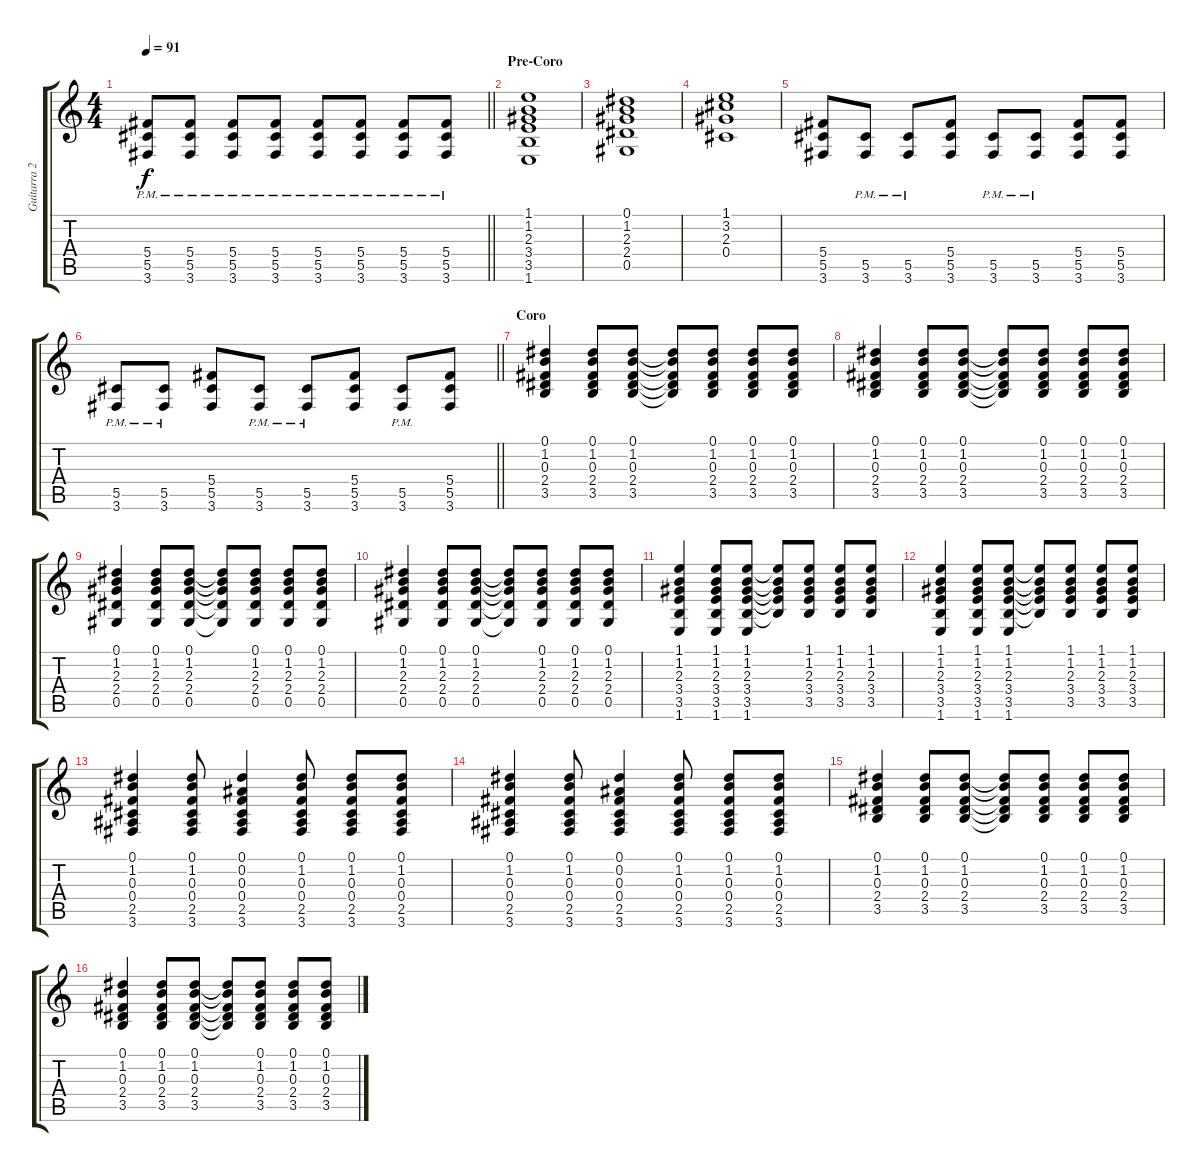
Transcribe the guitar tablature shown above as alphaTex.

\track ("Guitarra 2" "Guitarra 2") {instrument acousticguitarsteel}
\staff {score tabs}
\tuning (Eb4 Bb3 Gb3 Db3 Ab2 Eb2) {hide}
\ts (4 4)
\tempo 91
\clef g2
\barLineRight lightlight
\ks c
(5.4{pm} 5.5{pm} 3.6{pm}).8{dy f} (5.4{pm} 5.5{pm} 3.6{pm}).8 (5.4{pm} 5.5{pm} 3.6{pm}).8 (5.4{pm} 5.5{pm} 3.6{pm}).8 (5.4{pm} 5.5{pm} 3.6{pm}).8 (5.4{pm} 5.5{pm} 3.6{pm}).8 (5.4{pm} 5.5{pm} 3.6{pm}).8 (5.4{pm} 5.5{pm} 3.6{pm}).8 |
\section ("" "Pre-Coro")
(1.1 1.2 2.3 3.4 3.5 1.6).1 |
(0.1 1.2 2.3 2.4 0.5).1 |
(1.1 3.2 2.3 0.4).1 |
(5.4 5.5 3.6).8 (5.5{pm} 3.6{pm}).8 (5.5{pm} 3.6{pm}).8 (5.4 5.5 3.6).8 (5.5{pm} 3.6{pm}).8 (5.5{pm} 3.6{pm}).8 (5.4 5.5 3.6).8 (5.4 5.5 3.6).8 |
\barLineRight lightlight
(5.5{pm} 3.6{pm}).8 (5.5{pm} 3.6{pm}).8 (5.4 5.5 3.6).8 (5.5{pm} 3.6{pm}).8 (5.5{pm} 3.6{pm}).8 (5.4 5.5 3.6).8 (5.5{pm} 3.6{pm}).8 (5.4 5.5 3.6).8 |
\section ("" "Coro")
(0.1 1.2 0.3 2.4 3.5).4 (0.1 1.2 0.3 2.4 3.5).8 (0.1 1.2 0.3 2.4 3.5).8 (0.1{t} 1.2{t} 0.3{t} 2.4{t} 3.5{t}).8 (0.1 1.2 0.3 2.4 3.5).8 (0.1 1.2 0.3 2.4 3.5).8 (0.1 1.2 0.3 2.4 3.5).8 |
(0.1 1.2 0.3 2.4 3.5).4 (0.1 1.2 0.3 2.4 3.5).8 (0.1 1.2 0.3 2.4 3.5).8 (0.1{t} 1.2{t} 0.3{t} 2.4{t} 3.5{t}).8 (0.1 1.2 0.3 2.4 3.5).8 (0.1 1.2 0.3 2.4 3.5).8 (0.1 1.2 0.3 2.4 3.5).8 |
(0.1 1.2 2.3 2.4 0.5).4 (0.1 1.2 2.3 2.4 0.5).8 (0.1 1.2 2.3 2.4 0.5).8 (0.1{t} 1.2{t} 2.3{t} 2.4{t} 0.5{t}).8 (0.1 1.2 2.3 2.4 0.5).8 (0.1 1.2 2.3 2.4 0.5).8 (0.1 1.2 2.3 2.4 0.5).8 |
(0.1 1.2 2.3 2.4 0.5).4 (0.1 1.2 2.3 2.4 0.5).8 (0.1 1.2 2.3 2.4 0.5).8 (0.1{t} 1.2{t} 2.3{t} 2.4{t} 0.5{t}).8 (0.1 1.2 2.3 2.4 0.5).8 (0.1 1.2 2.3 2.4 0.5).8 (0.1 1.2 2.3 2.4 0.5).8 |
(1.1 1.2 2.3 3.4 3.5 1.6).4 (1.1 1.2 2.3 3.4 3.5 1.6).8 (1.1 1.2 2.3 3.4 3.5 1.6).8 (1.1{t} 1.2{t} 2.3{t} 3.4{t} 3.5{t}).8 (1.1 1.2 2.3 3.4 3.5).8 (1.1 1.2 2.3 3.4 3.5).8 (1.1 1.2 2.3 3.4 3.5).8 |
(1.1 1.2 2.3 3.4 3.5 1.6).4 (1.1 1.2 2.3 3.4 3.5 1.6).8 (1.1 1.2 2.3 3.4 3.5 1.6).8 (1.1{t} 1.2{t} 2.3{t} 3.4{t} 3.5{t}).8 (1.1 1.2 2.3 3.4 3.5).8 (1.1 1.2 2.3 3.4 3.5).8 (1.1 1.2 2.3 3.4 3.5).8 |
(0.1 1.2 0.3 0.4 2.5 3.6).4 (0.1 1.2 0.3 0.4 2.5 3.6).8 (0.1 0.2 0.3 0.4 2.5 3.6).4 (0.1 1.2 0.3 0.4 2.5 3.6).8 (0.1 1.2 0.3 0.4 2.5 3.6).8 (0.1 1.2 0.3 0.4 2.5 3.6).8 |
(0.1 1.2 0.3 0.4 2.5 3.6).4 (0.1 1.2 0.3 0.4 2.5 3.6).8 (0.1 0.2 0.3 0.4 2.5 3.6).4 (0.1 1.2 0.3 0.4 2.5 3.6).8 (0.1 1.2 0.3 0.4 2.5 3.6).8 (0.1 1.2 0.3 0.4 2.5 3.6).8 |
(0.1 1.2 0.3 2.4 3.5).4 (0.1 1.2 0.3 2.4 3.5).8 (0.1 1.2 0.3 2.4 3.5).8 (0.1{t} 1.2{t} 0.3{t} 2.4{t} 3.5{t}).8 (0.1 1.2 0.3 2.4 3.5).8 (0.1 1.2 0.3 2.4 3.5).8 (0.1 1.2 0.3 2.4 3.5).8 |
(0.1 1.2 0.3 2.4 3.5).4 (0.1 1.2 0.3 2.4 3.5).8 (0.1 1.2 0.3 2.4 3.5).8 (0.1{t} 1.2{t} 0.3{t} 2.4{t} 3.5{t}).8 (0.1 1.2 0.3 2.4 3.5).8 (0.1 1.2 0.3 2.4 3.5).8 (0.1 1.2 0.3 2.4 3.5).8
